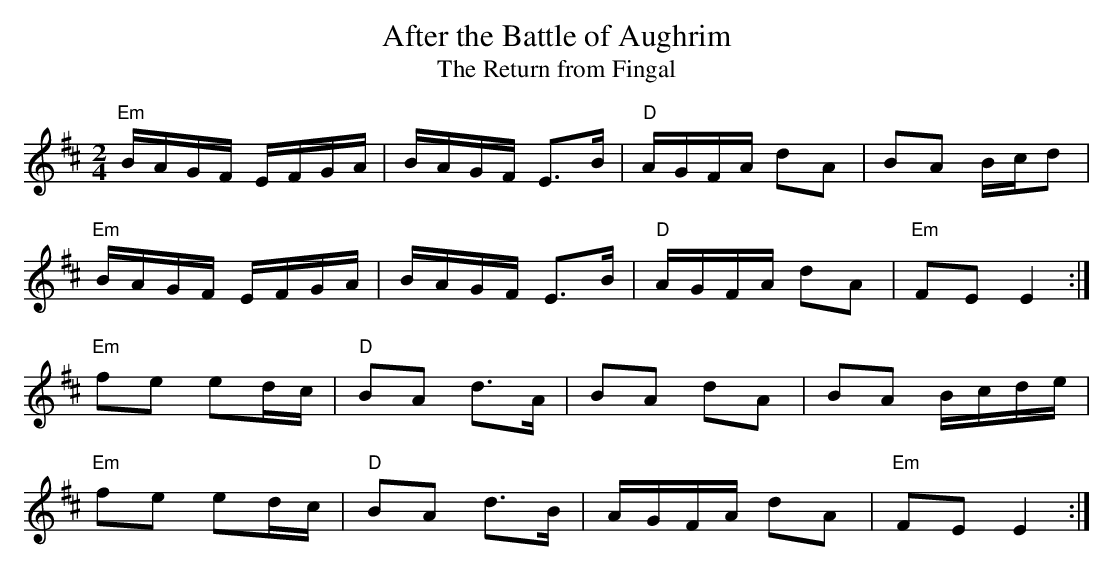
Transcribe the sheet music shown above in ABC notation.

X:1
T:After the Battle of Aughrim
T:Return from Fingal, The
L:1/8
M:2/4
K:Edor
"Em"B/A/G/F/ E/F/G/A/|B/A/G/F/ E>B|"D"A/G/F/A/ dA|BA B/c/d|
"Em"B/A/G/F/ E/F/G/A/|B/A/G/F/ E>B|"D"A/G/F/A/ dA|"Em"FE E2:|
"Em"fe ed/c/|"D"BA d>A|BA dA|BA B/c/d/e/|
"Em"fe ed/c/|"D"BA d>B|A/G/F/A/ dA|"Em"FE E2:|
